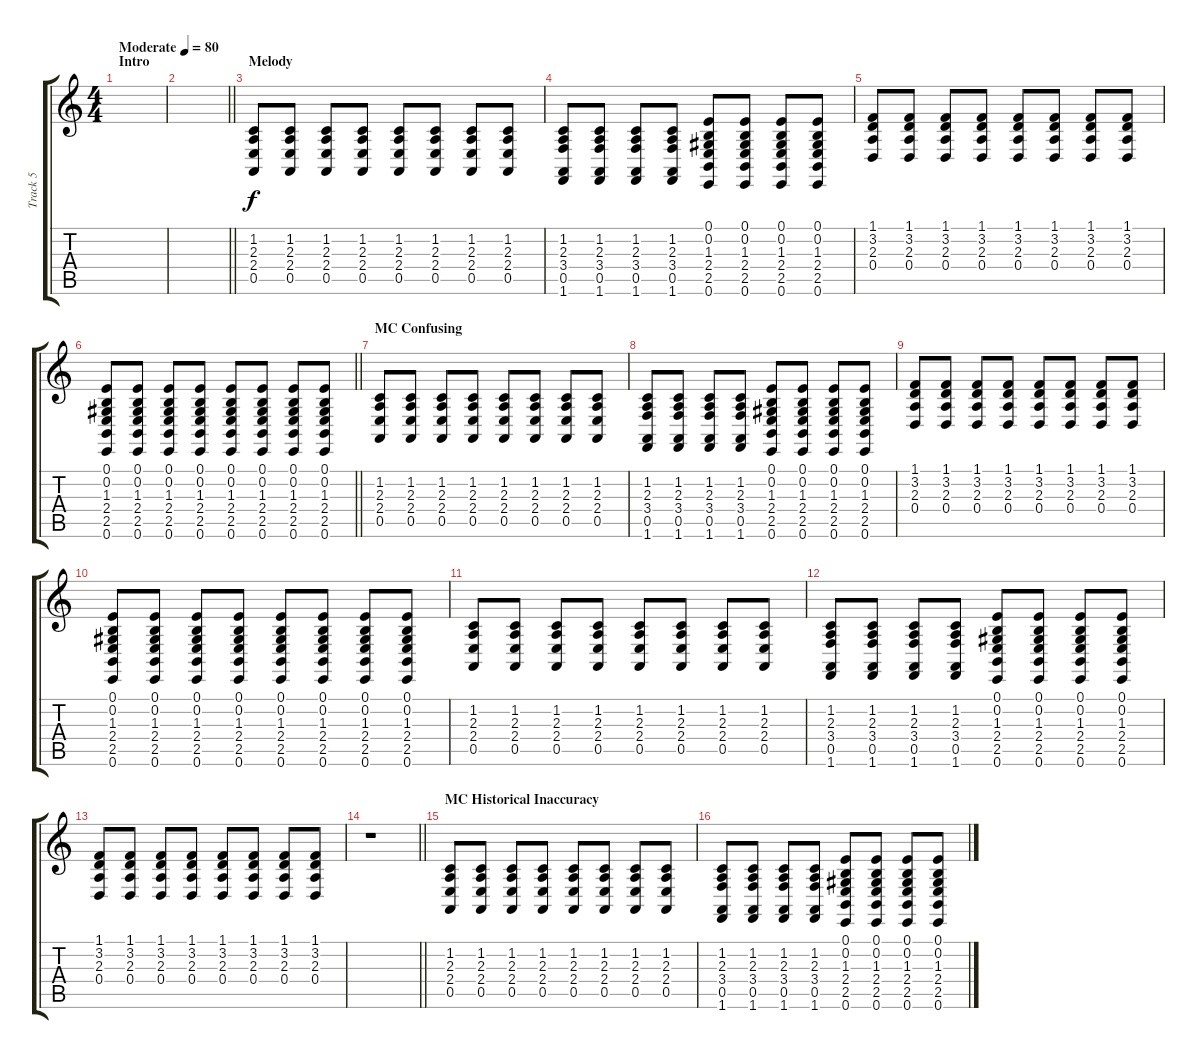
\track ("Track 5" "Track 5") {instrument acousticgrandpiano}
\staff {score tabs}
\tuning (E4 B3 G3 D3 A2 E2) {hide}
\ts (4 4)
\section ("" "Intro")
\tempo (80 "Moderate")
\clef g2
\ks c
|
\barLineRight lightlight
|
\section ("" "Melody")
(1.2 2.3 2.4 0.5).8 (1.2 2.3 2.4 0.5).8 (1.2 2.3 2.4 0.5).8 (1.2 2.3 2.4 0.5).8 (1.2 2.3 2.4 0.5).8 (1.2 2.3 2.4 0.5).8 (1.2 2.3 2.4 0.5).8 (1.2 2.3 2.4 0.5).8 |
(1.2 2.3 3.4 0.5 1.6).8 (1.2 2.3 3.4 0.5 1.6).8 (1.2 2.3 3.4 0.5 1.6).8 (1.2 2.3 3.4 0.5 1.6).8 (0.1 0.2 1.3 2.4 2.5 0.6).8 (0.1 0.2 1.3 2.4 2.5 0.6).8 (0.1 0.2 1.3 2.4 2.5 0.6).8 (0.1 0.2 1.3 2.4 2.5 0.6).8 |
(1.1 3.2 2.3 0.4).8 (1.1 3.2 2.3 0.4).8 (1.1 3.2 2.3 0.4).8 (1.1 3.2 2.3 0.4).8 (1.1 3.2 2.3 0.4).8 (1.1 3.2 2.3 0.4).8 (1.1 3.2 2.3 0.4).8 (1.1 3.2 2.3 0.4).8 |
\barLineRight lightlight
(0.1 0.2 1.3 2.4 2.5 0.6).8 (0.1 0.2 1.3 2.4 2.5 0.6).8 (0.1 0.2 1.3 2.4 2.5 0.6).8 (0.1 0.2 1.3 2.4 2.5 0.6).8 (0.1 0.2 1.3 2.4 2.5 0.6).8 (0.1 0.2 1.3 2.4 2.5 0.6).8 (0.1 0.2 1.3 2.4 2.5 0.6).8 (0.1 0.2 1.3 2.4 2.5 0.6).8 |
\section ("" "MC Confusing")
(1.2 2.3 2.4 0.5).8 (1.2 2.3 2.4 0.5).8 (1.2 2.3 2.4 0.5).8 (1.2 2.3 2.4 0.5).8 (1.2 2.3 2.4 0.5).8 (1.2 2.3 2.4 0.5).8 (1.2 2.3 2.4 0.5).8 (1.2 2.3 2.4 0.5).8 |
(1.2 2.3 3.4 0.5 1.6).8 (1.2 2.3 3.4 0.5 1.6).8 (1.2 2.3 3.4 0.5 1.6).8 (1.2 2.3 3.4 0.5 1.6).8 (0.1 0.2 1.3 2.4 2.5 0.6).8 (0.1 0.2 1.3 2.4 2.5 0.6).8 (0.1 0.2 1.3 2.4 2.5 0.6).8 (0.1 0.2 1.3 2.4 2.5 0.6).8 |
(1.1 3.2 2.3 0.4).8 (1.1 3.2 2.3 0.4).8 (1.1 3.2 2.3 0.4).8 (1.1 3.2 2.3 0.4).8 (1.1 3.2 2.3 0.4).8 (1.1 3.2 2.3 0.4).8 (1.1 3.2 2.3 0.4).8 (1.1 3.2 2.3 0.4).8 |
(0.1 0.2 1.3 2.4 2.5 0.6).8 (0.1 0.2 1.3 2.4 2.5 0.6).8 (0.1 0.2 1.3 2.4 2.5 0.6).8 (0.1 0.2 1.3 2.4 2.5 0.6).8 (0.1 0.2 1.3 2.4 2.5 0.6).8 (0.1 0.2 1.3 2.4 2.5 0.6).8 (0.1 0.2 1.3 2.4 2.5 0.6).8 (0.1 0.2 1.3 2.4 2.5 0.6).8 |
(1.2 2.3 2.4 0.5).8 (1.2 2.3 2.4 0.5).8 (1.2 2.3 2.4 0.5).8 (1.2 2.3 2.4 0.5).8 (1.2 2.3 2.4 0.5).8 (1.2 2.3 2.4 0.5).8 (1.2 2.3 2.4 0.5).8 (1.2 2.3 2.4 0.5).8 |
(1.2 2.3 3.4 0.5 1.6).8 (1.2 2.3 3.4 0.5 1.6).8 (1.2 2.3 3.4 0.5 1.6).8 (1.2 2.3 3.4 0.5 1.6).8 (0.1 0.2 1.3 2.4 2.5 0.6).8 (0.1 0.2 1.3 2.4 2.5 0.6).8 (0.1 0.2 1.3 2.4 2.5 0.6).8 (0.1 0.2 1.3 2.4 2.5 0.6).8 |
(1.1 3.2 2.3 0.4).8 (1.1 3.2 2.3 0.4).8 (1.1 3.2 2.3 0.4).8 (1.1 3.2 2.3 0.4).8 (1.1 3.2 2.3 0.4).8 (1.1 3.2 2.3 0.4).8 (1.1 3.2 2.3 0.4).8 (1.1 3.2 2.3 0.4).8 |
\barLineRight lightlight
r.1 |
\section ("" "MC Historical Inaccuracy")
(1.2 2.3 2.4 0.5).8 (1.2 2.3 2.4 0.5).8 (1.2 2.3 2.4 0.5).8 (1.2 2.3 2.4 0.5).8 (1.2 2.3 2.4 0.5).8 (1.2 2.3 2.4 0.5).8 (1.2 2.3 2.4 0.5).8 (1.2 2.3 2.4 0.5).8 |
(1.2 2.3 3.4 0.5 1.6).8 (1.2 2.3 3.4 0.5 1.6).8 (1.2 2.3 3.4 0.5 1.6).8 (1.2 2.3 3.4 0.5 1.6).8 (0.1 0.2 1.3 2.4 2.5 0.6).8 (0.1 0.2 1.3 2.4 2.5 0.6).8 (0.1 0.2 1.3 2.4 2.5 0.6).8 (0.1 0.2 1.3 2.4 2.5 0.6).8
